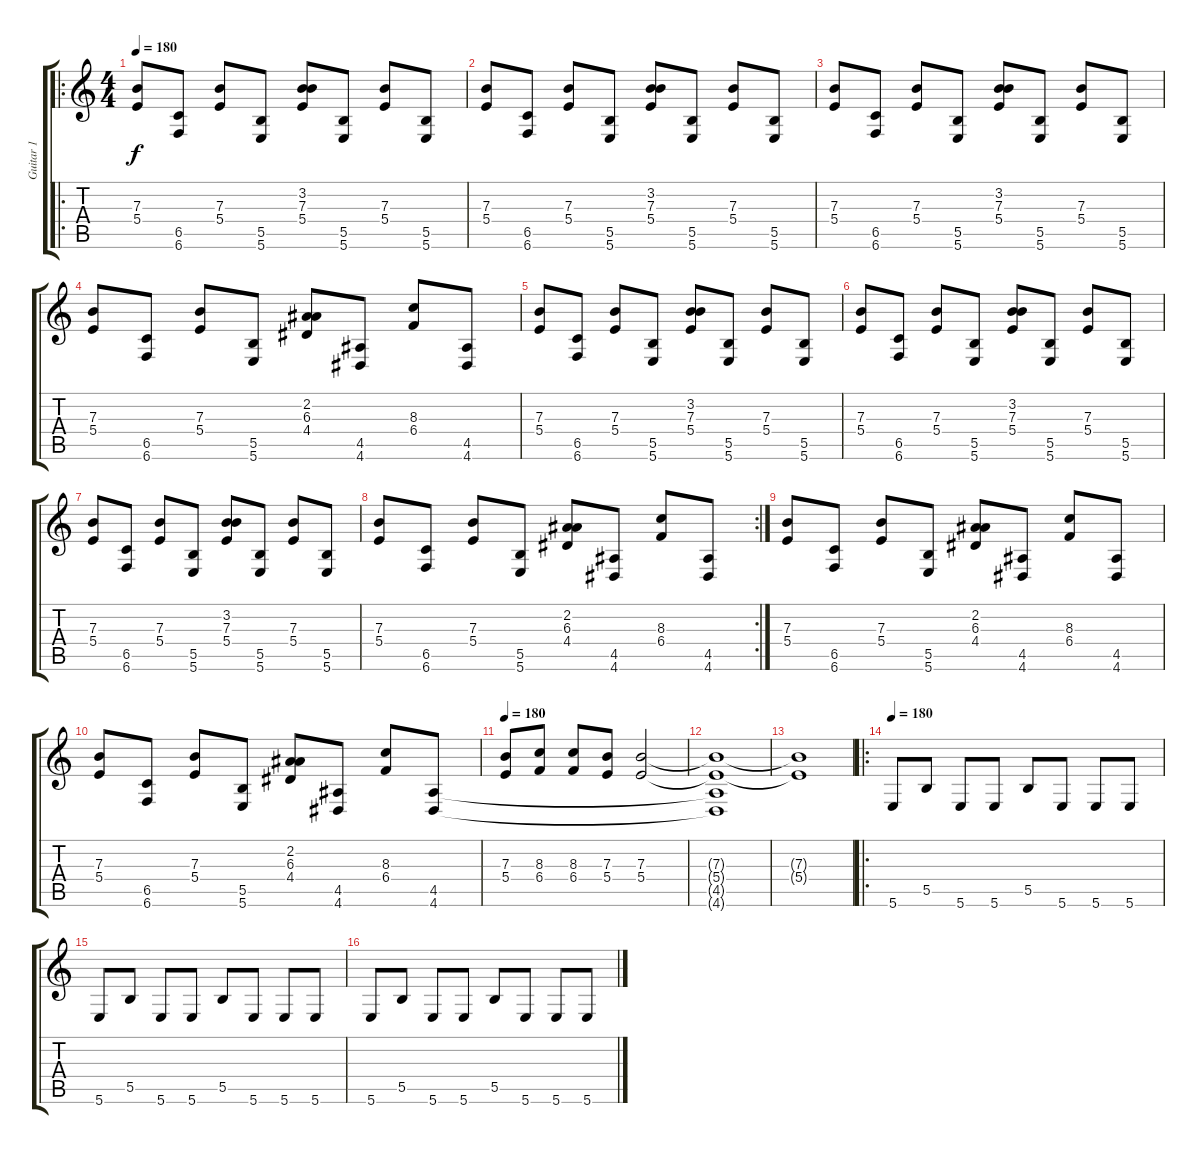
\track ("Guitar 1" "Guitar 1") {instrument distortionguitar}
\staff {score tabs}
\tuning (Db4 Ab3 E3 B2 Gb2 B1) {hide}
\ro
\ts (4 4)
\tempo 180
\clef g2
\ks c
(7.3 5.4).8{dy f} (6.5 6.6).8 (7.3 5.4).8 (5.5 5.6).8 (3.2 7.3 5.4).8 (5.5 5.6).8 (7.3 5.4).8 (5.5 5.6).8 |
(7.3 5.4).8 (6.5 6.6).8 (7.3 5.4).8 (5.5 5.6).8 (3.2 7.3 5.4).8 (5.5 5.6).8 (7.3 5.4).8 (5.5 5.6).8 |
(7.3 5.4).8 (6.5 6.6).8 (7.3 5.4).8 (5.5 5.6).8 (3.2 7.3 5.4).8 (5.5 5.6).8 (7.3 5.4).8 (5.5 5.6).8 |
(7.3 5.4).8 (6.5 6.6).8 (7.3 5.4).8 (5.5 5.6).8 (2.2 6.3 4.4).8 (4.5 4.6).8 (8.3 6.4).8 (4.5 4.6).8 |
(7.3 5.4).8 (6.5 6.6).8 (7.3 5.4).8 (5.5 5.6).8 (3.2 7.3 5.4).8 (5.5 5.6).8 (7.3 5.4).8 (5.5 5.6).8 |
(7.3 5.4).8 (6.5 6.6).8 (7.3 5.4).8 (5.5 5.6).8 (3.2 7.3 5.4).8 (5.5 5.6).8 (7.3 5.4).8 (5.5 5.6).8 |
(7.3 5.4).8 (6.5 6.6).8 (7.3 5.4).8 (5.5 5.6).8 (3.2 7.3 5.4).8 (5.5 5.6).8 (7.3 5.4).8 (5.5 5.6).8 |
\rc 2
(7.3 5.4).8 (6.5 6.6).8 (7.3 5.4).8 (5.5 5.6).8 (2.2 6.3 4.4).8 (4.5 4.6).8 (8.3 6.4).8 (4.5 4.6).8 |
(7.3 5.4).8 (6.5 6.6).8 (7.3 5.4).8 (5.5 5.6).8 (2.2 6.3 4.4).8 (4.5 4.6).8 (8.3 6.4).8 (4.5 4.6).8 |
(7.3 5.4).8 (6.5 6.6).8 (7.3 5.4).8 (5.5 5.6).8 (2.2 6.3 4.4).8 (4.5 4.6).8 (8.3 6.4).8 (4.5 4.6).8 |
\tempo 180
(7.3 5.4).8 (8.3 6.4).8 (8.3 6.4).8 (7.3 5.4).8 (7.3 5.4).2 |
(7.3{t} 5.4{t} 4.5{t} 4.6{t}).1 |
(7.3{t} 5.4{t}).1 |
\ro
\tempo 180
5.6.8 5.5.8 5.6.8 5.6.8 5.5.8 5.6.8 5.6.8 5.6.8 |
5.6.8 5.5.8 5.6.8 5.6.8 5.5.8 5.6.8 5.6.8 5.6.8 |
5.6.8 5.5.8 5.6.8 5.6.8 5.5.8 5.6.8 5.6.8 5.6.8
